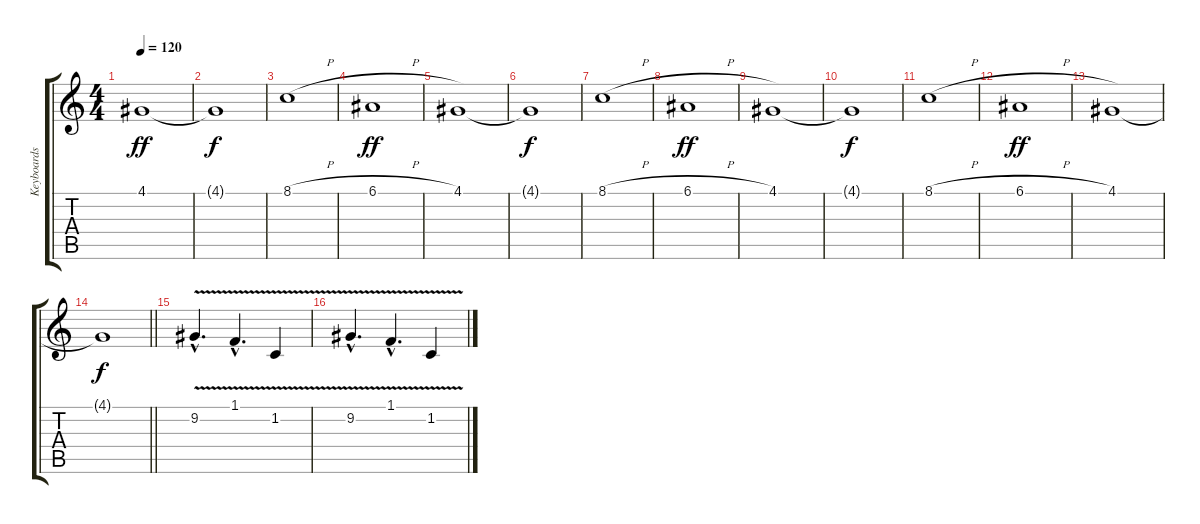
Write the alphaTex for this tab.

\track ("Keyboards" "Keyboards") {instrument pad7halo}
\staff {score tabs}
\tuning (E4 B3 G3 D3 A2 E2) {hide}
\ts (4 4)
\tempo 120
\clef g2
\ks c
4.1.1{dy ff volume 0} |
4.1{t}.1{dy f} |
8.1{h}.1{volume 8} |
6.1{h}.1{dy ff} |
4.1.1{volume 0} |
4.1{t}.1{dy f} |
8.1{h}.1{volume 8} |
6.1{h}.1{dy ff} |
4.1.1{volume 0} |
4.1{t}.1{dy f} |
8.1{h}.1{volume 8} |
6.1{h}.1{dy ff} |
4.1.1{volume 0} |
\barLineRight lightlight
4.1{t}.1{dy f} |
9.2{v hac}.4{d volume 9 instrument pad7halo} 1.1{v hac}.4{d} 1.2{v}.4 |
9.2{v hac}.4{d} 1.1{v hac}.4{d} 1.2{v}.4
